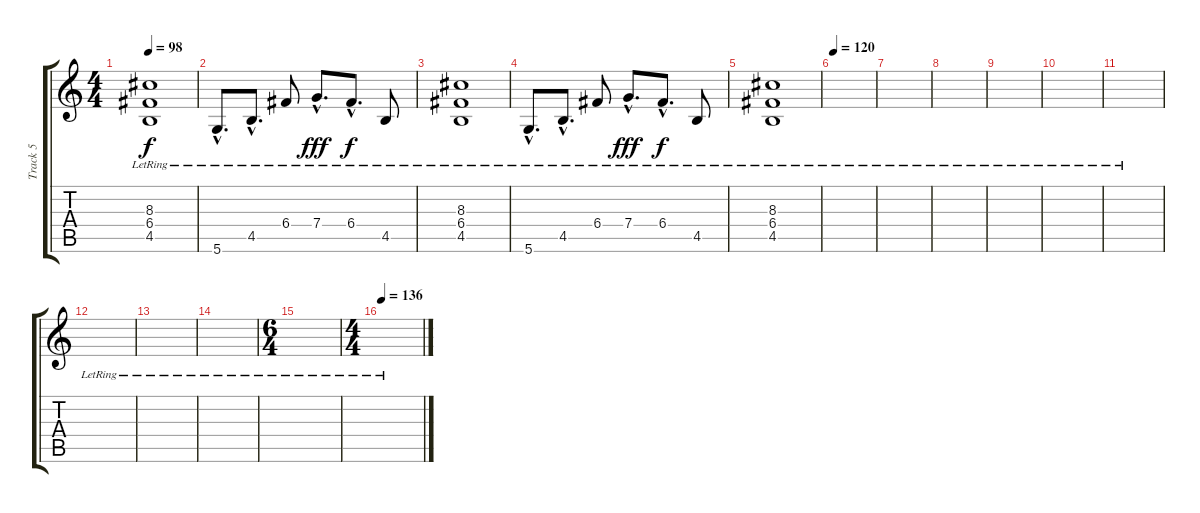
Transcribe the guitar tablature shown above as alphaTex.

\track ("Track 5" "Track 5") {instrument electricguitarjazz}
\staff {score tabs}
\tuning (D4 A3 F3 C3 G2 D2) {hide}
\ts (4 4)
\tempo 98
\clef g2
\ks c
(8.3{lr} 6.4{lr} 4.5{lr}).1{dy f} |
5.6{hac lr}.8{d} 4.5{hac lr}.8{d} 6.4{lr}.8 7.4{hac lr}.8{d dy fff} 6.4{hac lr}.8{d dy f} 4.5{lr}.8 |
(8.3{lr} 6.4{lr} 4.5{lr}).1 |
5.6{hac lr}.8{d} 4.5{hac lr}.8{d} 6.4{lr}.8 7.4{hac lr}.8{d dy fff} 6.4{hac lr}.8{d dy f} 4.5{lr}.8 |
(8.3{lr} 6.4{lr} 4.5{lr}).1 |
\tempo 120
|
|
|
|
|
|
|
|
|
\ts (6 4)
|
\ts (4 4)
\tempo 136
